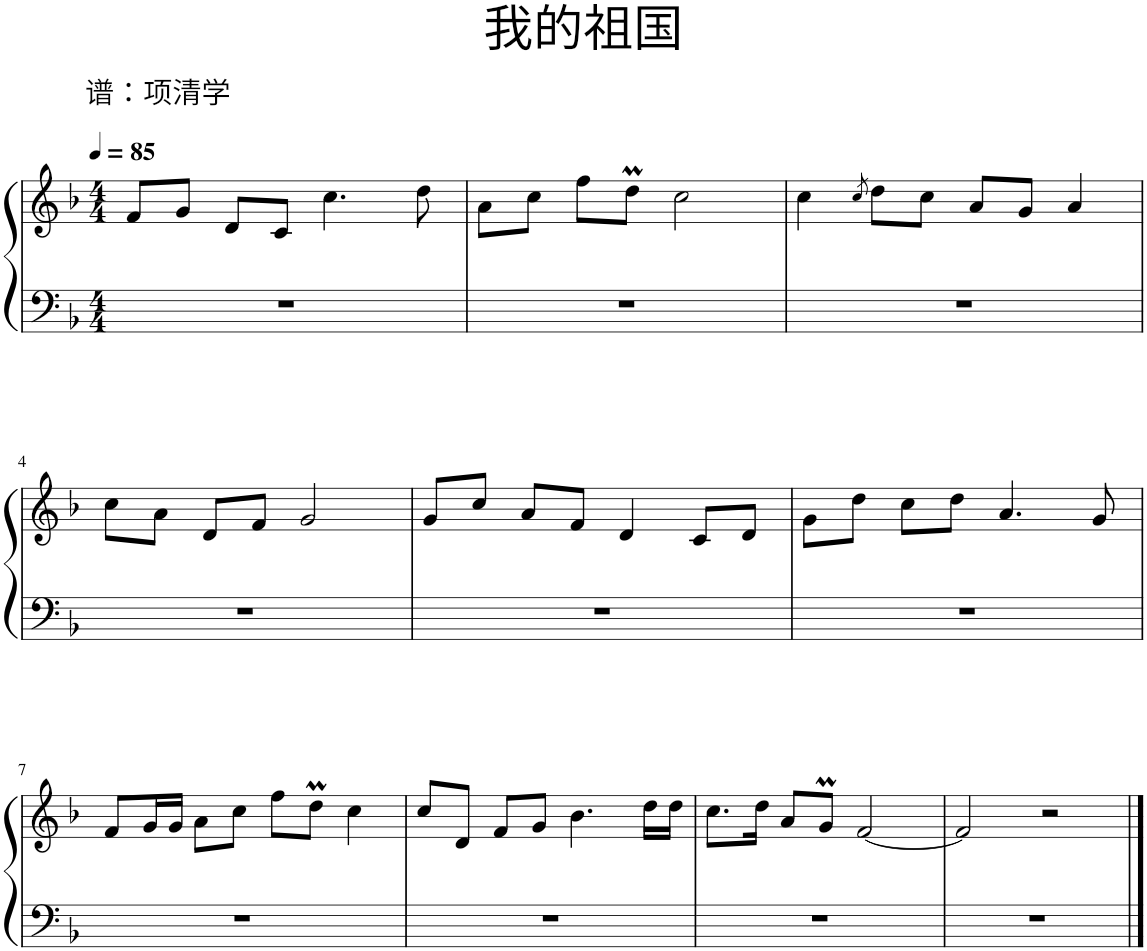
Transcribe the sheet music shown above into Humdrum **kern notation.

**kern	**kern
*part1	*part1
*staff2	*staff1
*I"钢琴	*
*clefF4	*clefG2
*k[b-]	*k[b-]
*M4/4	*M4/4
*MM85	*MM85
=1	=1
1r	8f/L
.	8g/J
.	8d/L
.	8c/J
.	4.cc\
.	8dd\
=2	=2
1r	8a\L
.	8cc\J
.	8ff\L
.	8ddM\J
.	2cc\
=3	=3
1r	4cc\
.	8qcc/
.	8dd\L
.	8cc\J
.	8a/L
.	8g/J
.	4a/
!!LO:LB:g=z
=4	=4
1r	8cc\L
.	8a\J
.	8d/L
.	8f/J
.	2g/
=5	=5
1r	8g/L
.	8cc/J
.	8a/L
.	8f/J
.	4d/
.	8c/L
.	8d/J
=6	=6
1r	8g\L
.	8dd\J
.	8cc\L
.	8dd\J
.	4.a/
.	8g/
!!LO:LB:g=z
=7	=7
1r	8f/L
.	16g/L
.	16g/JJ
.	8a\L
.	8cc\J
.	8ff\L
.	8ddM\J
.	4cc\
=8	=8
1r	8cc/L
.	8d/J
.	8f/L
.	8g/J
.	4.b-\
.	16dd\LL
.	16dd\JJ
=9	=9
1r	8.cc\L
.	16dd\Jk
.	8a/L
.	8gM/J
.	[2f/
=10	=10
1r	2f/]
.	2r
==	==
*-	*-
